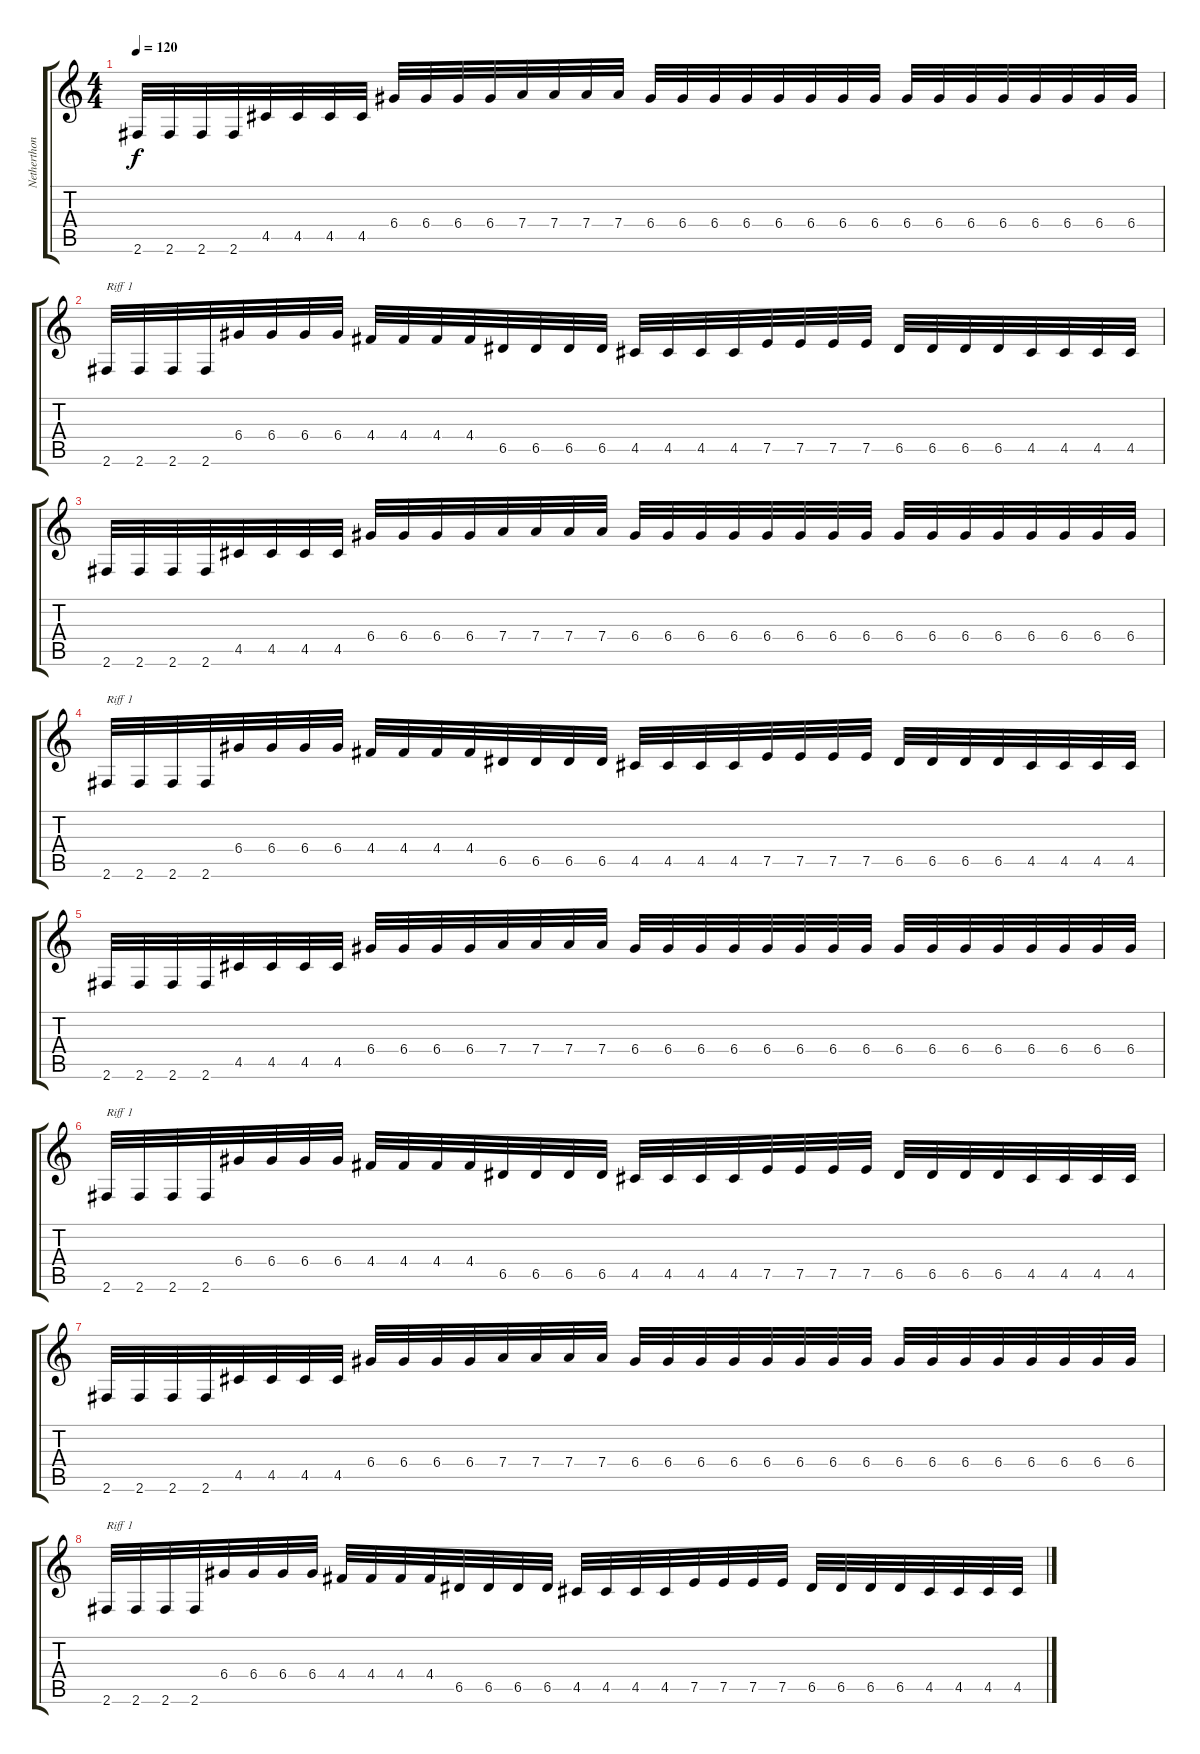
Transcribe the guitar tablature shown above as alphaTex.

\track ("Netherthon (Bass)" "Netherthon") {instrument electricbasspick}
\staff {score tabs}
\tuning (E4 B3 G3 D3 A2 E2) {hide}
\ts (4 4)
\tempo 120
\clef g2
\ks c
2.6.32{dy f} 2.6.32 2.6.32 2.6.32 4.5.32 4.5.32 4.5.32 4.5.32 6.4.32 6.4.32 6.4.32 6.4.32 7.4.32 7.4.32 7.4.32 7.4.32 6.4.32 6.4.32 6.4.32 6.4.32 6.4.32 6.4.32 6.4.32 6.4.32 6.4.32 6.4.32 6.4.32 6.4.32 6.4.32 6.4.32 6.4.32 6.4.32 |
2.6.32{txt "Riff 1"} 2.6.32 2.6.32 2.6.32 6.4.32 6.4.32 6.4.32 6.4.32 4.4.32 4.4.32 4.4.32 4.4.32 6.5.32 6.5.32 6.5.32 6.5.32 4.5.32 4.5.32 4.5.32 4.5.32 7.5.32 7.5.32 7.5.32 7.5.32 6.5.32 6.5.32 6.5.32 6.5.32 4.5.32 4.5.32 4.5.32 4.5.32 |
2.6.32 2.6.32 2.6.32 2.6.32 4.5.32 4.5.32 4.5.32 4.5.32 6.4.32 6.4.32 6.4.32 6.4.32 7.4.32 7.4.32 7.4.32 7.4.32 6.4.32 6.4.32 6.4.32 6.4.32 6.4.32 6.4.32 6.4.32 6.4.32 6.4.32 6.4.32 6.4.32 6.4.32 6.4.32 6.4.32 6.4.32 6.4.32 |
2.6.32{txt "Riff 1"} 2.6.32 2.6.32 2.6.32 6.4.32 6.4.32 6.4.32 6.4.32 4.4.32 4.4.32 4.4.32 4.4.32 6.5.32 6.5.32 6.5.32 6.5.32 4.5.32 4.5.32 4.5.32 4.5.32 7.5.32 7.5.32 7.5.32 7.5.32 6.5.32 6.5.32 6.5.32 6.5.32 4.5.32 4.5.32 4.5.32 4.5.32 |
2.6.32 2.6.32 2.6.32 2.6.32 4.5.32 4.5.32 4.5.32 4.5.32 6.4.32 6.4.32 6.4.32 6.4.32 7.4.32 7.4.32 7.4.32 7.4.32 6.4.32 6.4.32 6.4.32 6.4.32 6.4.32 6.4.32 6.4.32 6.4.32 6.4.32 6.4.32 6.4.32 6.4.32 6.4.32 6.4.32 6.4.32 6.4.32 |
2.6.32{txt "Riff 1"} 2.6.32 2.6.32 2.6.32 6.4.32 6.4.32 6.4.32 6.4.32 4.4.32 4.4.32 4.4.32 4.4.32 6.5.32 6.5.32 6.5.32 6.5.32 4.5.32 4.5.32 4.5.32 4.5.32 7.5.32 7.5.32 7.5.32 7.5.32 6.5.32 6.5.32 6.5.32 6.5.32 4.5.32 4.5.32 4.5.32 4.5.32 |
2.6.32 2.6.32 2.6.32 2.6.32 4.5.32 4.5.32 4.5.32 4.5.32 6.4.32 6.4.32 6.4.32 6.4.32 7.4.32 7.4.32 7.4.32 7.4.32 6.4.32 6.4.32 6.4.32 6.4.32 6.4.32 6.4.32 6.4.32 6.4.32 6.4.32 6.4.32 6.4.32 6.4.32 6.4.32 6.4.32 6.4.32 6.4.32 |
2.6.32{txt "Riff 1"} 2.6.32 2.6.32 2.6.32 6.4.32 6.4.32 6.4.32 6.4.32 4.4.32 4.4.32 4.4.32 4.4.32 6.5.32 6.5.32 6.5.32 6.5.32 4.5.32 4.5.32 4.5.32 4.5.32 7.5.32 7.5.32 7.5.32 7.5.32 6.5.32 6.5.32 6.5.32 6.5.32 4.5.32 4.5.32 4.5.32 4.5.32
